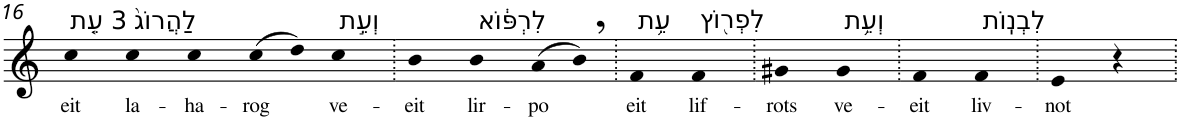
**kern	**text
*part1	*part1
*staff1	*staff1
*I"Piano	*
*I'Pno	*
!!LO:PB:g=z
*clefG2	*
*k[]	*
=16	=16
!LO:TX:a:t=3 עֵ֤ת	!
!	!LO:LY:b
4cc	eit
!LO:TX:a:t=לַהֲרוֹג֙	!
!	!LO:LY:b
4cc	la-
!	!LO:LY:b
4cc	-ha-
!	!LO:LY:b
(>8cc	-rog
8dd)	.
!LO:TX:a:t=וְעֵ֣ת	!
!	!LO:LY:b
4cc	ve-
=17.	=17.
!	!LO:LY:b
4b	-eit
!LO:TX:a:t=לִרְפּ֔וֹא	!
!	!LO:LY:b
4b	lir-
!	!LO:LY:b
(>8a	-po
8b,)	.
=18.	=18.
!LO:TX:a:t=עֵ֥ת	!
!	!LO:LY:b
4f	eit
!LO:TX:a:t=לִפְר֖וֹץ	!
!	!LO:LY:b
4f	lif-
=19.	=19.
!	!LO:LY:b
4g#X	-rots
!LO:TX:a:t=וְעֵ֥ת	!
!	!LO:LY:b
4g#	ve-
=20.	=20.
!	!LO:LY:b
4f	-eit
!LO:TX:a:t=לִבְנֽוֹת	!
!	!LO:LY:b
4f	liv-
=21.	=21.
!	!LO:LY:b
4e	-not
4r	.
=.	=.
*-	*-
